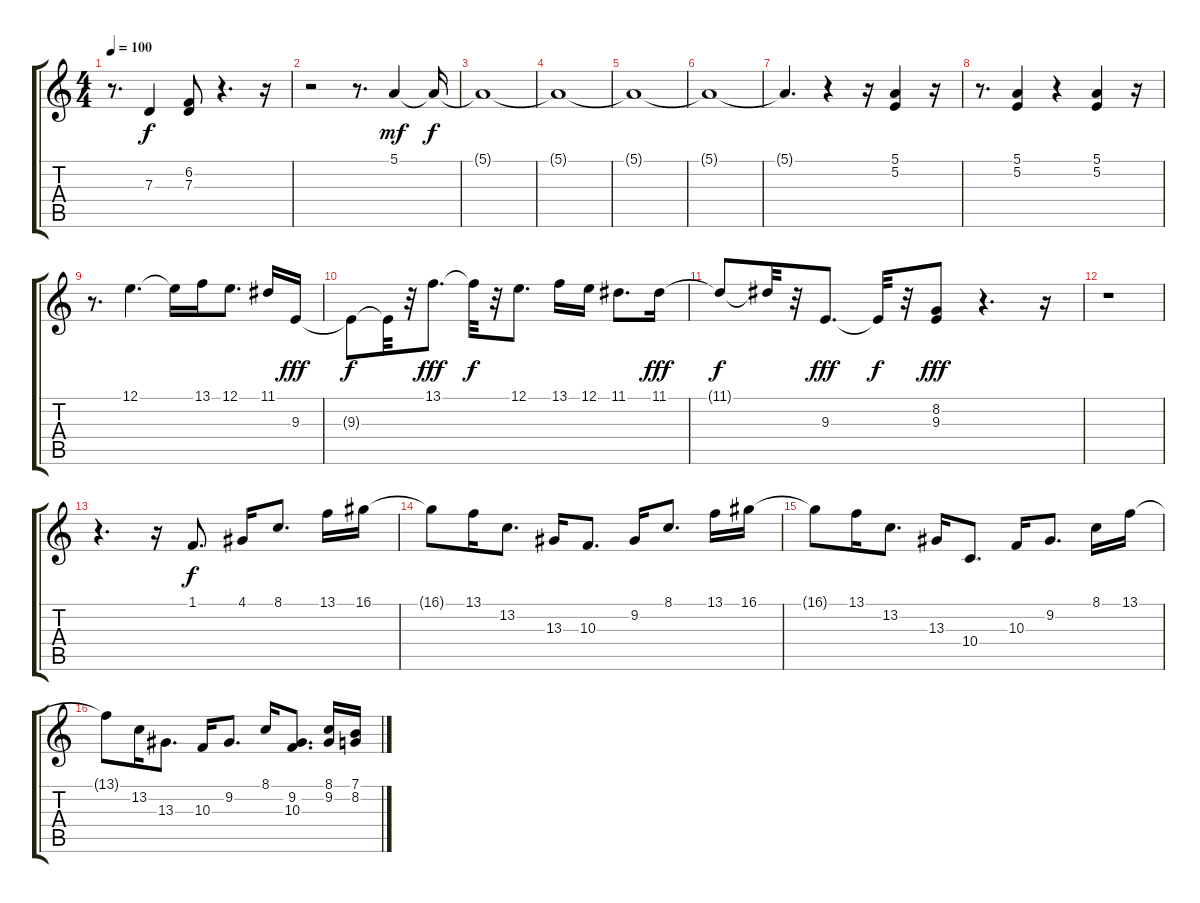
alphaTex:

\track "" {instrument trumpet}
\staff {score tabs}
\tuning (E4 B3 G3 D3 A2 E2) {hide}
\ts (4 4)
\tempo 100
\clef g2
\ks c
r.8{d dy f} 7.3.4 (6.2 7.3).8 r.4{d} r.16 |
r.2 r.8{d} 5.1.4{dy mf} 5.1{t}.16{dy f} |
5.1{t}.1 |
5.1{t}.1 |
5.1{t}.1 |
5.1{t}.1 |
5.1{t}.4{d} r.4 r.16 (5.1 5.2).4 r.16 |
r.8{d} (5.1 5.2).4 r.4 (5.1 5.2).4 r.16 |
r.8{d} 12.1.4{d} 12.1{t}.16 13.1.16 12.1.8{d} 11.1.16 9.3.16{dy fff} |
9.3{t}.8{dy f} 9.3{t}.32 r.32 13.1.8{d dy fff} 13.1{t}.32{dy f} r.32 12.1.8{d} 13.1.16 12.1.16 11.1.8{d} 11.1.16{dy fff} |
11.1{t}.8{dy f} 11.1{t}.32 r.32 9.3.8{d dy fff} 9.3{t}.32{dy f} r.32 (8.2 9.3).8{dy fff} r.4{d} r.16 |
r.1 |
r.4{d} r.16 1.1.8{d dy f} 4.1.16 8.1.8{d} 13.1.16 16.1.16 |
16.1{t}.8 13.1.16 13.2.8{d} 13.3.16 10.3.8{d} 9.2.16 8.1.8{d} 13.1.16 16.1.16 |
16.1{t}.8 13.1.16 13.2.8{d} 13.3.16 10.4.8{d} 10.3.16 9.2.8{d} 8.1.16 13.1.16 |
13.1{t}.8 13.2.16 13.3.8{d} 10.3.16 9.2.8{d} 8.1.16 (9.2 10.3).8{d} (8.1 9.2).16 (7.1 8.2).16
